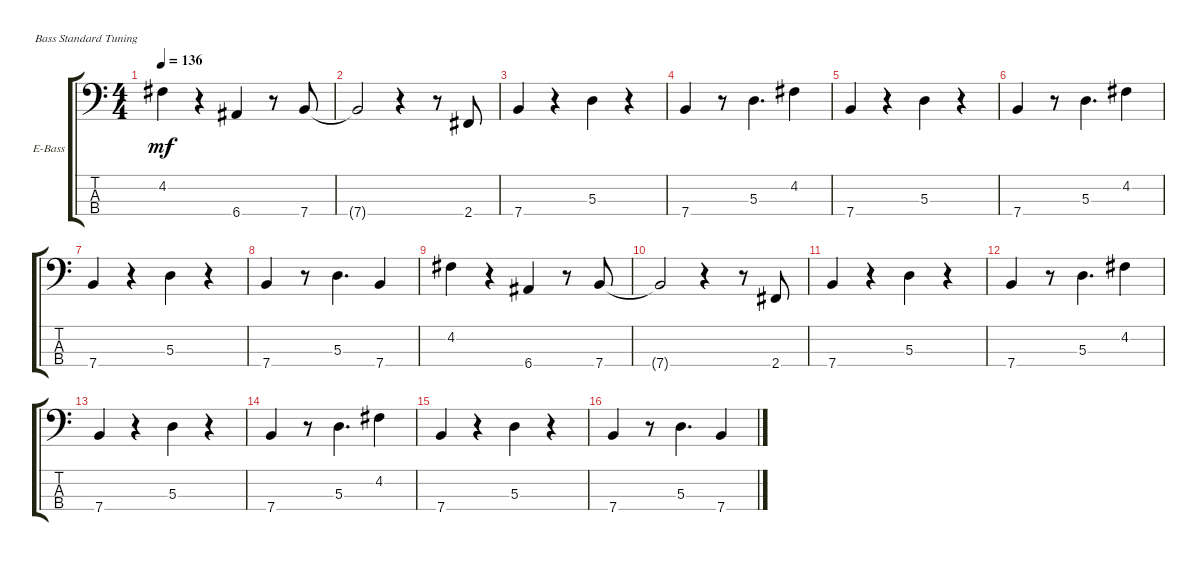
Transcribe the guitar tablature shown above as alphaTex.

\defaultSystemsLayout 4
\bracketExtendMode groupsimilarinstruments
\firstSystemTrackNameOrientation horizontal
\otherSystemsTrackNameOrientation horizontal
\track ("Electric Bass" "E-Bass") {instrument electricbassfinger}
\staff {score tabs}
\tuning (G2 D2 A1 E1)
\ts (4 4)
\tempo 136
\clef f4
\ks c
4.2.4{dy mf} r.4 6.4.4 r.8 7.4.8 |
7.4{t}.2 r.4 r.8 2.4.8 |
7.4.4 r.4 5.3.4 r.4 |
7.4.4 r.8 5.3.4{d} 4.2.4 |
7.4.4 r.4 5.3.4 r.4 |
7.4.4 r.8 5.3.4{d} 4.2.4 |
7.4.4 r.4 5.3.4 r.4 |
7.4.4 r.8 5.3.4{d} 7.4.4 |
4.2.4 r.4 6.4.4 r.8 7.4.8 |
7.4{t}.2 r.4 r.8 2.4.8 |
7.4.4 r.4 5.3.4 r.4 |
7.4.4 r.8 5.3.4{d} 4.2.4 |
7.4.4 r.4 5.3.4 r.4 |
7.4.4 r.8 5.3.4{d} 4.2.4 |
7.4.4 r.4 5.3.4 r.4 |
7.4.4 r.8 5.3.4{d} 7.4.4
